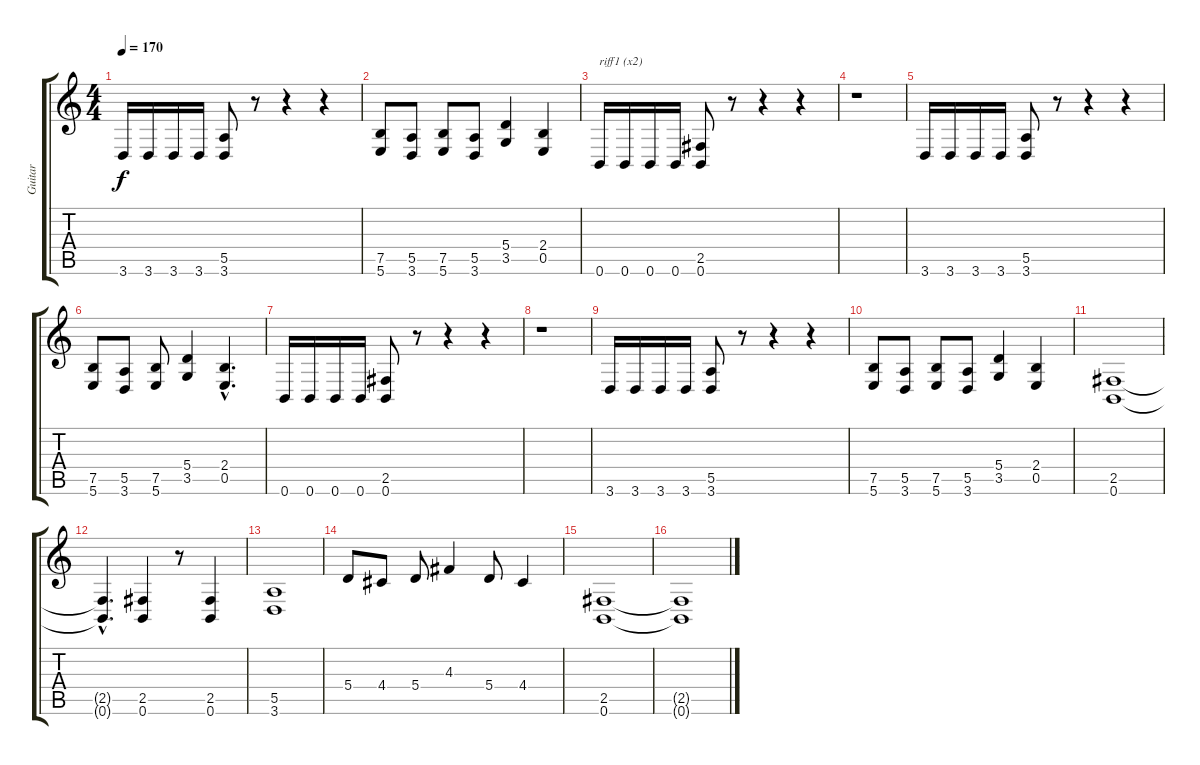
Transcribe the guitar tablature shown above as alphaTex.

\track ("Guitar" "Guitar") {instrument overdrivenguitar}
\staff {score tabs}
\tuning (B3 Gb3 D3 A2 E2 B1) {hide}
\ts (4 4)
\tempo 170
\clef g2
\ks c
3.6.16{dy f} 3.6.16 3.6.16 3.6.16 (5.5 3.6).8 r.8 r.4 r.4 |
(7.5 5.6).8 (5.5 3.6).8 (7.5 5.6).8 (5.5 3.6).8 (5.4 3.5).4 (2.4 0.5).4 |
0.6.16{txt "riff1 (x2)"} 0.6.16 0.6.16 0.6.16 (2.5 0.6).8 r.8 r.4 r.4 |
r.1 |
3.6.16 3.6.16 3.6.16 3.6.16 (5.5 3.6).8 r.8 r.4 r.4 |
(7.5 5.6).8 (5.5 3.6).8 (7.5 5.6).8 (5.4 3.5).4 (2.4{hac} 0.5{hac}).4{d} |
0.6.16 0.6.16 0.6.16 0.6.16 (2.5 0.6).8 r.8 r.4 r.4 |
r.1 |
3.6.16 3.6.16 3.6.16 3.6.16 (5.5 3.6).8 r.8 r.4 r.4 |
(7.5 5.6).8 (5.5 3.6).8 (7.5 5.6).8 (5.5 3.6).8 (5.4 3.5).4 (2.4 0.5).4 |
(2.5 0.6).1 |
(2.5{hac t} 0.6{hac t}).4{d} (2.5 0.6).4 r.8 (2.5 0.6).4 |
(5.5 3.6).1 |
5.4.8 4.4.8 5.4.8 4.3.4 5.4.8 4.4.4 |
(2.5 0.6).1 |
(2.5{t} 0.6{t}).1
